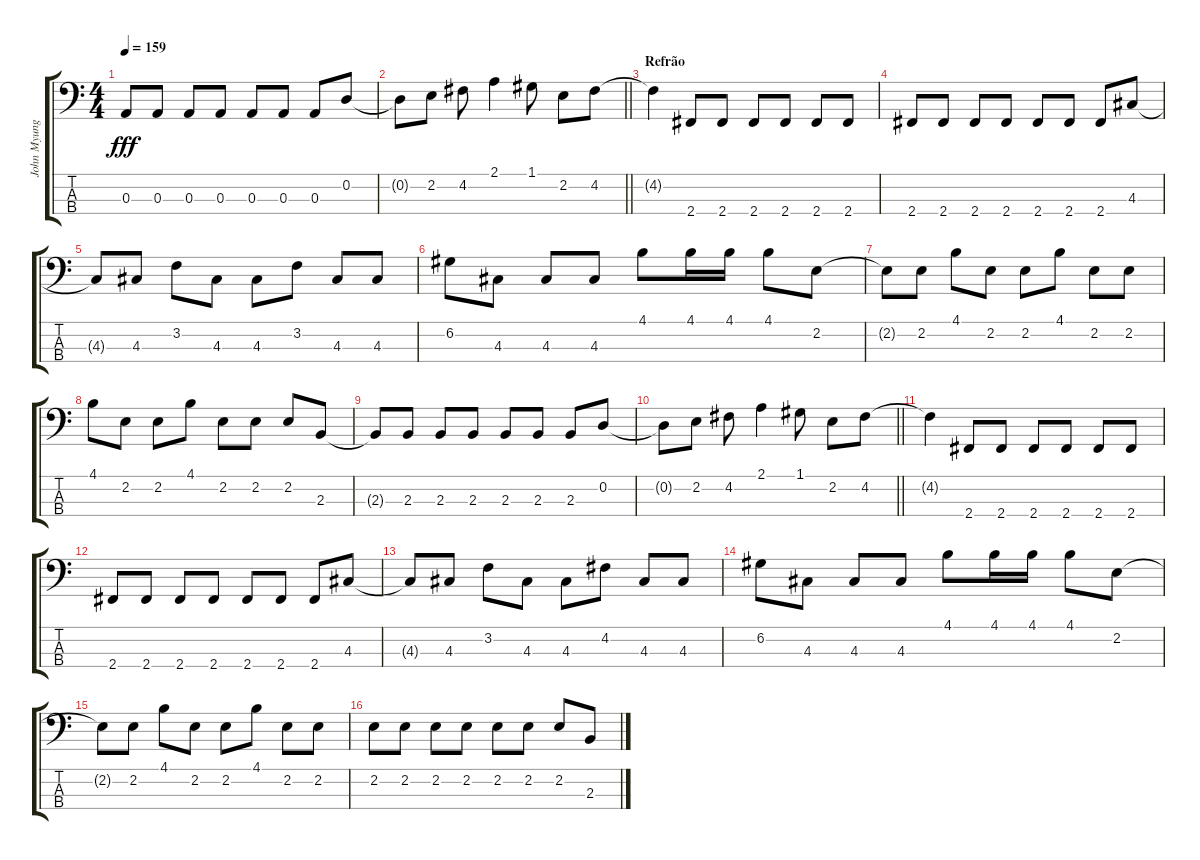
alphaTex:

\track ("John Myung" "John Myung") {instrument electricbassfinger}
\staff {score tabs}
\tuning (G2 D2 A1 E1) {hide}
\ts (4 4)
\tempo 159
\clef f4
\ks c
0.3{t}.8{dy fff} 0.3.8 0.3.8 0.3.8 0.3.8 0.3.8 0.3.8 0.2.8 |
\barLineRight lightlight
0.2{t}.8 2.2.8 4.2.8 2.1.4 1.1.8 2.2.8 4.2.8 |
\section ("" "Refrão")
4.2{t}.4 2.4.8 2.4.8 2.4.8 2.4.8 2.4.8 2.4.8 |
2.4.8 2.4.8 2.4.8 2.4.8 2.4.8 2.4.8 2.4.8 4.3.8 |
4.3{t}.8 4.3.8 3.2.8 4.3.8 4.3.8 3.2.8 4.3.8 4.3.8 |
6.2.8 4.3.8 4.3.8 4.3.8 4.1.8 4.1.16 4.1.16 4.1.8 2.2.8 |
2.2{t}.8 2.2.8 4.1.8 2.2.8 2.2.8 4.1.8 2.2.8 2.2.8 |
4.1.8 2.2.8 2.2.8 4.1.8 2.2.8 2.2.8 2.2.8 2.3.8 |
2.3{t}.8 2.3.8 2.3.8 2.3.8 2.3.8 2.3.8 2.3.8 0.2.8 |
\barLineRight lightlight
0.2{t}.8 2.2.8 4.2.8 2.1.4 1.1.8 2.2.8 4.2.8 |
4.2{t}.4 2.4.8 2.4.8 2.4.8 2.4.8 2.4.8 2.4.8 |
2.4.8 2.4.8 2.4.8 2.4.8 2.4.8 2.4.8 2.4.8 4.3.8 |
4.3{t}.8 4.3.8 3.2.8 4.3.8 4.3.8 4.2.8 4.3.8 4.3.8 |
6.2.8 4.3.8 4.3.8 4.3.8 4.1.8 4.1.16 4.1.16 4.1.8 2.2.8 |
2.2{t}.8 2.2.8 4.1.8 2.2.8 2.2.8 4.1.8 2.2.8 2.2.8 |
2.2.8 2.2.8 2.2.8 2.2.8 2.2.8 2.2.8 2.2.8 2.3.8
